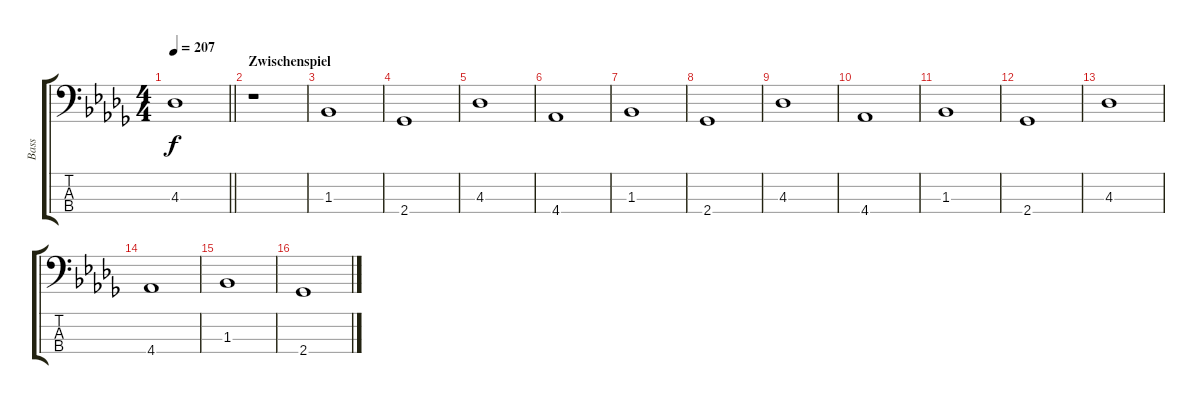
\track ("Bass" "Bass") {instrument electricbassfinger}
\staff {score tabs}
\tuning (G2 D2 A1 E1) {hide}
\ts (4 4)
\tempo 207
\clef f4
\barLineRight lightlight
\ks bbminor
4.3.1{dy f} |
\section ("" "Zwischenspiel")
r.1 |
1.3.1 |
2.4.1 |
4.3.1 |
4.4.1 |
1.3.1 |
2.4.1 |
4.3.1 |
4.4.1 |
1.3.1 |
2.4.1 |
4.3.1 |
4.4.1 |
1.3.1 |
2.4.1
